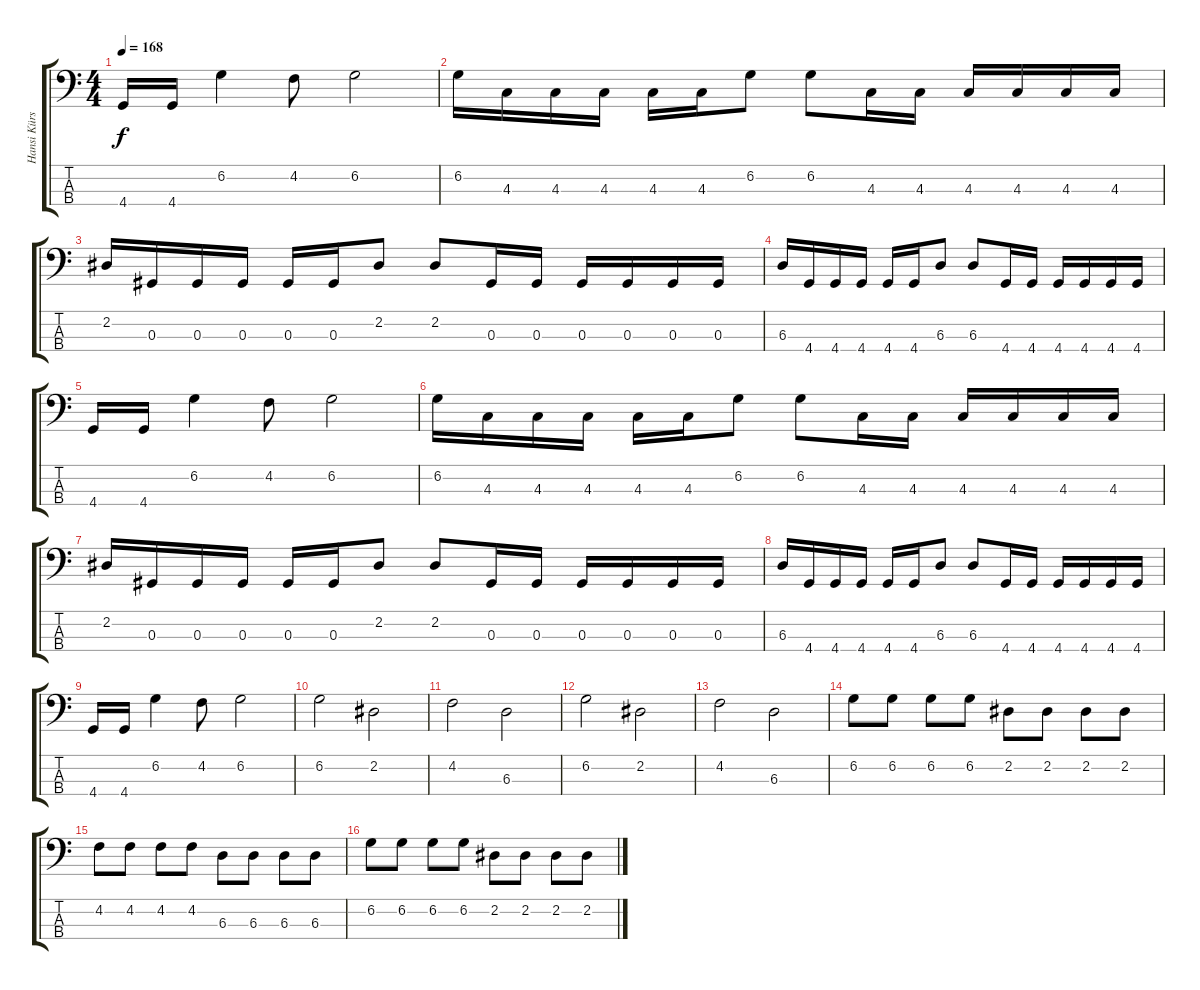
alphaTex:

\track ("Hansi Kürsch" "Hansi Kürs") {instrument electricbassfinger}
\staff {score tabs}
\tuning (Gb2 Db2 Ab1 Eb1) {hide}
\ts (4 4)
\tempo 168
\clef f4
\ks c
4.4.16{dy f} 4.4.16 6.2.4 4.2.8 6.2.2 |
6.2.16 4.3.16 4.3.16 4.3.16 4.3.16 4.3.16 6.2.8 6.2.8 4.3.16 4.3.16 4.3.16 4.3.16 4.3.16 4.3.16 |
2.2.16 0.3.16 0.3.16 0.3.16 0.3.16 0.3.16 2.2.8 2.2.8 0.3.16 0.3.16 0.3.16 0.3.16 0.3.16 0.3.16 |
6.3.16 4.4.16 4.4.16 4.4.16 4.4.16 4.4.16 6.3.8 6.3.8 4.4.16 4.4.16 4.4.16 4.4.16 4.4.16 4.4.16 |
4.4.16 4.4.16 6.2.4 4.2.8 6.2.2 |
6.2.16 4.3.16 4.3.16 4.3.16 4.3.16 4.3.16 6.2.8 6.2.8 4.3.16 4.3.16 4.3.16 4.3.16 4.3.16 4.3.16 |
2.2.16 0.3.16 0.3.16 0.3.16 0.3.16 0.3.16 2.2.8 2.2.8 0.3.16 0.3.16 0.3.16 0.3.16 0.3.16 0.3.16 |
6.3.16 4.4.16 4.4.16 4.4.16 4.4.16 4.4.16 6.3.8 6.3.8 4.4.16 4.4.16 4.4.16 4.4.16 4.4.16 4.4.16 |
4.4.16 4.4.16 6.2.4 4.2.8 6.2.2 |
6.2.2 2.2.2 |
4.2.2 6.3.2 |
6.2.2 2.2.2 |
4.2.2 6.3.2 |
6.2.8 6.2.8 6.2.8 6.2.8 2.2.8 2.2.8 2.2.8 2.2.8 |
4.2.8 4.2.8 4.2.8 4.2.8 6.3.8 6.3.8 6.3.8 6.3.8 |
6.2.8 6.2.8 6.2.8 6.2.8 2.2.8 2.2.8 2.2.8 2.2.8
